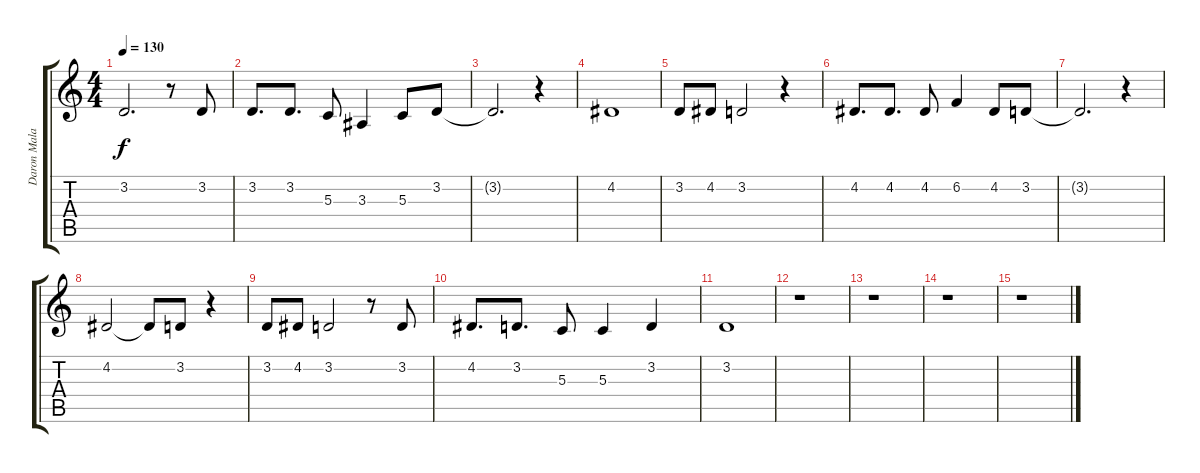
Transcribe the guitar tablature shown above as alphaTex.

\track ("Daron Malakian" "Daron Mala") {instrument oboe}
\staff {score tabs}
\tuning (E4 B3 G3 D3 A2 E2) {hide}
\ts (4 4)
\tempo 130
\clef g2
\ks c
3.2.2{d dy f} r.8 3.2.8 |
3.2.8{d} 3.2.8{d} 5.3.8 3.3.4 5.3.8 3.2.8 |
3.2{t}.2{d} r.4 |
4.2.1 |
3.2.8 4.2.8 3.2.2 r.4 |
4.2.8{d} 4.2.8{d} 4.2.8 6.2.4 4.2.8 3.2.8 |
3.2{t}.2{d} r.4 |
4.2.2 4.2{t}.8 3.2.8 r.4 |
3.2.8 4.2.8 3.2.2 r.8 3.2.8 |
4.2.8{d} 3.2.8{d} 5.3.8 5.3.4 3.2.4 |
3.2.1 |
r.1 |
r.1 |
r.1 |
r.1
